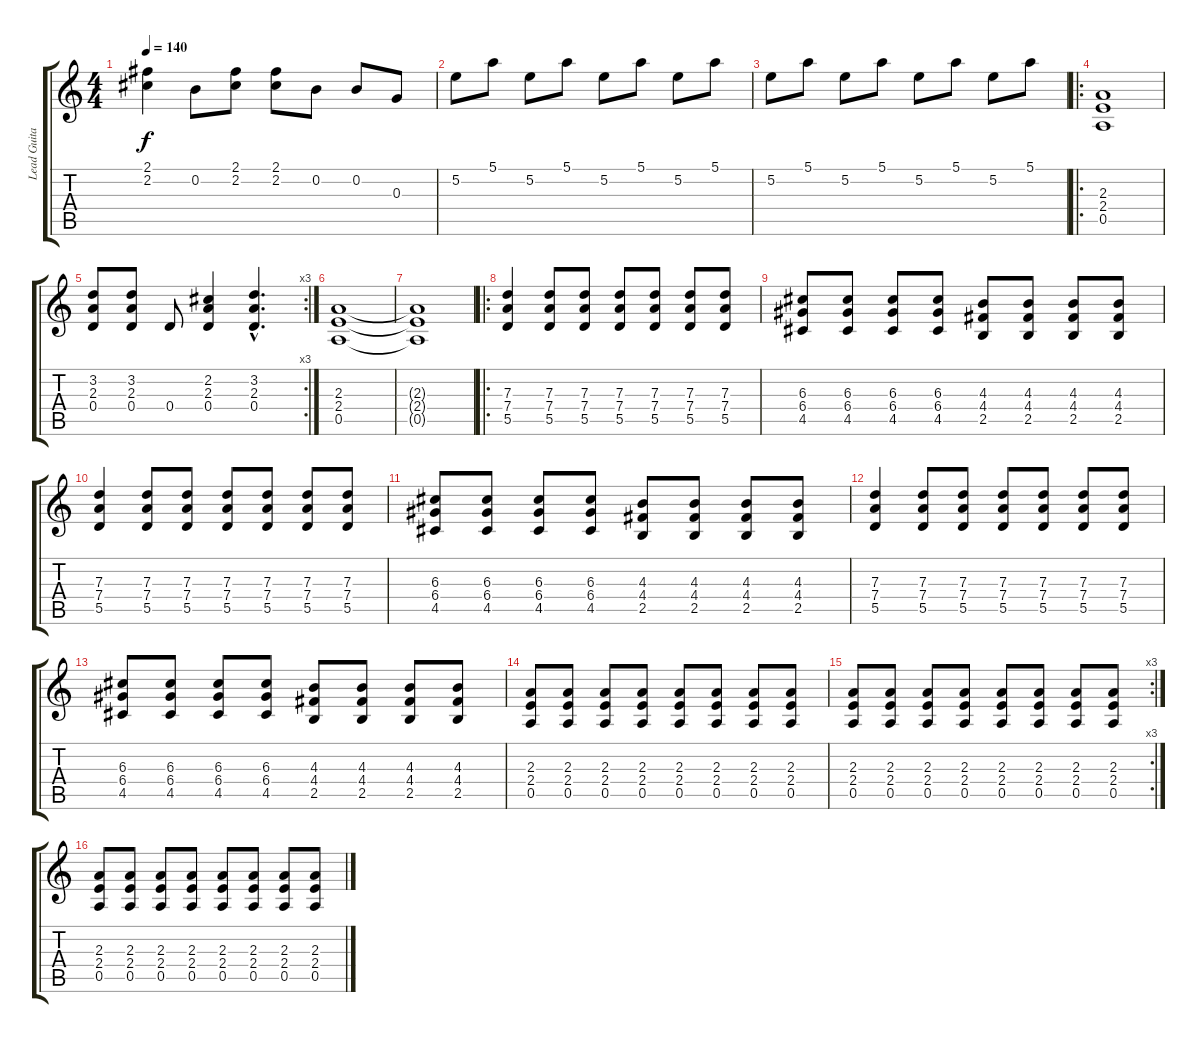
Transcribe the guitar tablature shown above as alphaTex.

\track ("Lead Guitar" "Lead Guita") {instrument overdrivenguitar}
\staff {score tabs}
\tuning (E4 B3 G3 D3 A2 E2) {hide}
\ts (4 4)
\tempo 140
\clef g2
\ks c
(2.1 2.2).4{dy f} 0.2.8 (2.1 2.2).8 (2.1 2.2).8 0.2.8 0.2.8 0.3.8 |
5.2.8 5.1.8 5.2.8 5.1.8 5.2.8 5.1.8 5.2.8 5.1.8 |
5.2.8 5.1.8 5.2.8 5.1.8 5.2.8 5.1.8 5.2.8 5.1.8 |
\ro
(2.3 2.4 0.5).1 |
\rc 3
(3.2 2.3 0.4).8 (3.2 2.3 0.4).8 0.4.8 (2.2 2.3 0.4).4 (3.2{hac} 2.3{hac} 0.4{hac}).4{d} |
(2.3 2.4 0.5).1 |
(2.3{t} 2.4{t} 0.5{t}).1 |
\ro
(7.3 7.4 5.5).4 (7.3 7.4 5.5).8 (7.3 7.4 5.5).8 (7.3 7.4 5.5).8 (7.3 7.4 5.5).8 (7.3 7.4 5.5).8 (7.3 7.4 5.5).8 |
(6.3 6.4 4.5).8 (6.3 6.4 4.5).8 (6.3 6.4 4.5).8 (6.3 6.4 4.5).8 (4.3 4.4 2.5).8 (4.3 4.4 2.5).8 (4.3 4.4 2.5).8 (4.3 4.4 2.5).8 |
(7.3 7.4 5.5).4 (7.3 7.4 5.5).8 (7.3 7.4 5.5).8 (7.3 7.4 5.5).8 (7.3 7.4 5.5).8 (7.3 7.4 5.5).8 (7.3 7.4 5.5).8 |
(6.3 6.4 4.5).8 (6.3 6.4 4.5).8 (6.3 6.4 4.5).8 (6.3 6.4 4.5).8 (4.3 4.4 2.5).8 (4.3 4.4 2.5).8 (4.3 4.4 2.5).8 (4.3 4.4 2.5).8 |
(7.3 7.4 5.5).4 (7.3 7.4 5.5).8 (7.3 7.4 5.5).8 (7.3 7.4 5.5).8 (7.3 7.4 5.5).8 (7.3 7.4 5.5).8 (7.3 7.4 5.5).8 |
(6.3 6.4 4.5).8 (6.3 6.4 4.5).8 (6.3 6.4 4.5).8 (6.3 6.4 4.5).8 (4.3 4.4 2.5).8 (4.3 4.4 2.5).8 (4.3 4.4 2.5).8 (4.3 4.4 2.5).8 |
(2.3 2.4 0.5).8 (2.3 2.4 0.5).8 (2.3 2.4 0.5).8 (2.3 2.4 0.5).8 (2.3 2.4 0.5).8 (2.3 2.4 0.5).8 (2.3 2.4 0.5).8 (2.3 2.4 0.5).8 |
\rc 3
(2.3 2.4 0.5).8 (2.3 2.4 0.5).8 (2.3 2.4 0.5).8 (2.3 2.4 0.5).8 (2.3 2.4 0.5).8 (2.3 2.4 0.5).8 (2.3 2.4 0.5).8 (2.3 2.4 0.5).8 |
(2.3 2.4 0.5).8 (2.3 2.4 0.5).8 (2.3 2.4 0.5).8 (2.3 2.4 0.5).8 (2.3 2.4 0.5).8 (2.3 2.4 0.5).8 (2.3 2.4 0.5).8 (2.3 2.4 0.5).8
